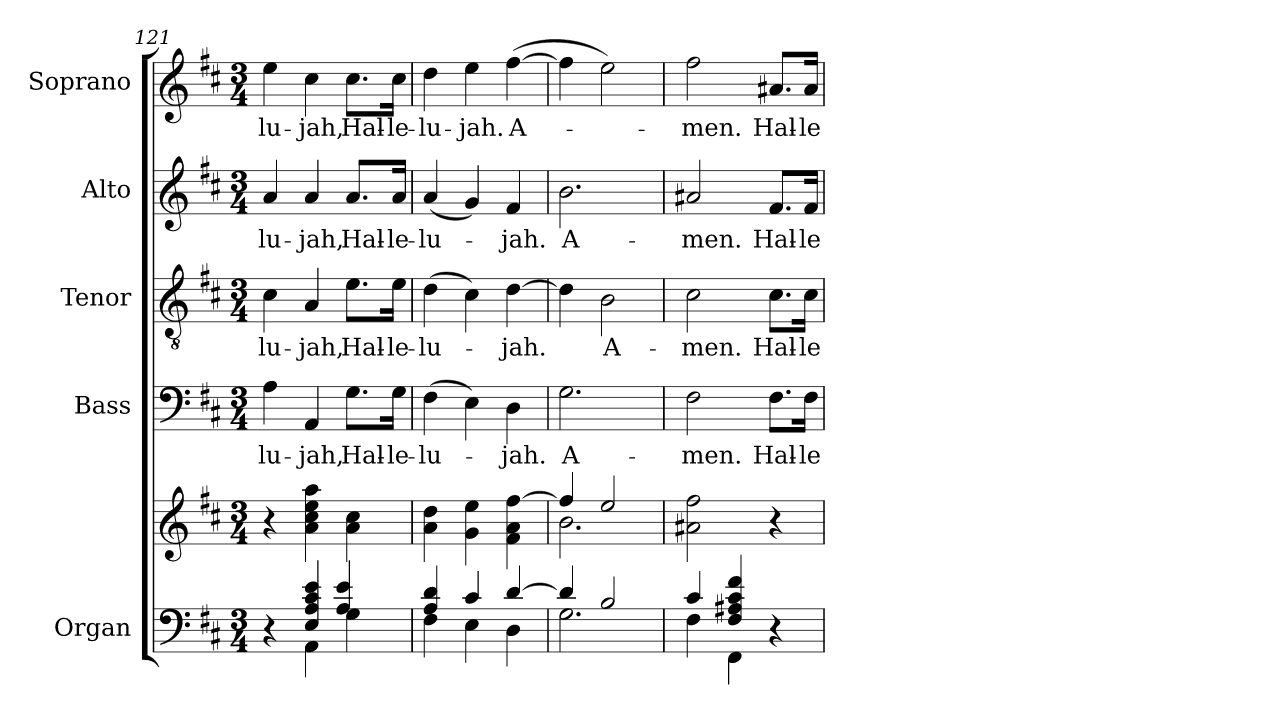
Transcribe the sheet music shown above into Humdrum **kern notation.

**kern	**kern	**kern	**text	**kern	**text	**kern	**text	**kern	**text
*part5	*part5	*part4	*part4	*part3	*part3	*part2	*part2	*part1	*part1
*staff6	*staff5	*staff4	*staff4	*staff3	*staff3	*staff2	*staff2	*staff1	*staff1
*I"Organ	*	*I"Bass	*	*I"Tenor	*	*I"Alto	*	*I"Soprano	*
*I'Org.	*	*I'B.	*	*I'T.	*	*I'A.	*	*I'S.	*
*clefF4	*clefG2	*clefF4	*	*clefGv2	*	*clefG2	*	*clefG2	*
*	*	*	*	*ITrd7c12	*	*	*	*	*
*k[f#c#]	*k[f#c#]	*k[f#c#]	*	*k[f#c#]	*	*k[f#c#]	*	*k[f#c#]	*
*D:	*D:	*D:	*	*D:	*	*D:	*	*D:	*
*M3/4	*M3/4	*M3/4	*	*M3/4	*	*M3/4	*	*M3/4	*
=121	=121	=121	=121	=121	=121	=121	=121	=121	=121
*^	*^	*	*	*	*	*	*	*	*
*	*^	*	*	*	*	*	*	*	*	*	*
!	!	!	!	!	!	!LO:LY:b:color=#000000	!	!	!	!	!	!
!	!	!	!	!	!	!	!	!LO:LY:b:color=#000000	!	!	!	!
!	!	!	!	!	!	!	!	!	!	!LO:LY:b:color=#000000	!	!
!	!	!	!	!	!	!	!	!	!	!	!	!LO:LY:b:color=#000000
4ryy	4ryy	4r	4ryy	4r	4Ai\	-lu-	4C#i\	-lu-	4ai/	-lu-	4eei\	-lu-
!	!	!	!	!	!	!LO:LY:b:color=#000000	!	!	!	!	!	!
!	!	!	!	!	!	!	!	!LO:LY:b:color=#000000	!	!	!	!
!	!	!	!	!	!	!	!	!	!	!LO:LY:b:color=#000000	!	!
!	!	!	!	!	!	!	!	!	!	!	!	!LO:LY:b:color=#000000
4Ei/ 4Ai 4c#i 4ei	4AAi\	4ryy	4ai\ 4cc#i 4eei 4aai	2ryy	4AAi/	-jah,	4AAi/	-jah,	4ai/	-jah,	4cc#i\	-jah,
!	!	!	!	!	!	!LO:LY:b:color=#000000	!	!	!	!	!	!
!	!	!	!	!	!	!	!	!LO:LY:b:color=#000000	!	!	!	!
!	!	!	!	!	!	!	!	!	!	!LO:LY:b:color=#000000	!	!
!	!	!	!	!	!	!	!	!	!	!	!	!LO:LY:b:color=#000000
4ryy	4Gi\	4Ai/ 4ei	4ai\ 4cc#i	.	8.Gi\L	Hal-	8.Ei\L	Hal-	8.ai/L	Hal-	8.cc#i\L	Hal-
!	!	!	!	!	!	!LO:LY:b:color=#000000	!	!	!	!	!	!
!	!	!	!	!	!	!	!	!LO:LY:b:color=#000000	!	!	!	!
!	!	!	!	!	!	!	!	!	!	!LO:LY:b:color=#000000	!	!
!	!	!	!	!	!	!	!	!	!	!	!	!LO:LY:b:color=#000000
.	.	.	.	.	16Gi\Jk	-le-	16Ei\Jk	-le-	16ai/Jk	-le-	16cc#i\Jk	-le-
*	*v	*v	*	*	*	*	*	*	*	*	*	*
*	*	*v	*v	*	*	*	*	*	*	*	*
=122	=122	=122	=122	=122	=122	=122	=122	=122	=122	=122
!	!	!	!	!LO:LY:b:color=#000000	!	!	!	!	!	!
!	!	!	!	!	!	!LO:LY:b:color=#000000	!	!	!	!
!	!	!	!	!	!	!	!	!LO:LY:b:color=#000000	!	!
!	!	!	!	!	!	!	!	!	!	!LO:LY:b:color=#000000
4Ai/ 4di	4F#i\	4ai\ 4ddi	(4F#i\	-lu-	(4Di\	-lu-	(4ai/	-lu-	4ddi\	-lu-
!	!	!	!	!	!	!	!	!	!	!LO:LY:b:color=#000000
4c#i/	4Ei\	4gi\ 4eei	4Ei\)	.	4C#i\)	.	4gi/)	.	4eei\	-jah.
!	!	!	!	!LO:LY:b:color=#000000	!	!	!	!	!	!
!	!	!	!	!	!	!LO:LY:b:color=#000000	!	!	!	!
!	!	!	!	!	!	!	!	!LO:LY:b:color=#000000	!	!
!	!	!	!	!	!	!	!	!	!	!LO:LY:b:color=#000000
[>4di/	4Di\	4f#i\ 4ai [>4ff#i	4Di\	-jah.	[>4Di\	-jah.	4f#i/	-jah.	([<4ff#i\	A-
=123	=123	=123	=123	=123	=123	=123	=123	=123	=123	=123
*	*	*^	*	*	*	*	*	*	*	*
!	!	!	!	!	!LO:LY:b:color=#000000	!	!	!	!	!	!
!	!	!	!	!	!	!	!	!	!LO:LY:b:color=#000000	!	!
4di/]	2.Gi\	4ff#i/]	2.bi\	2.Gi\	A-	4Di\]	.	2.bi\	A-	4ff#i\]	.
!	!	!	!	!	!	!	!LO:LY:b:color=#000000	!	!	!	!
2Bi/	.	2eei/	.	.	.	2BBi\	A-	.	.	2eei\)	.
*	*	*v	*v	*	*	*	*	*	*	*	*
=124	=124	=124	=124	=124	=124	=124	=124	=124	=124	=124
!	!	!	!	!LO:LY:b:color=#000000	!	!	!	!	!	!
!	!	!	!	!	!	!LO:LY:b:color=#000000	!	!	!	!
!	!	!	!	!	!	!	!	!LO:LY:b:color=#000000	!	!
!	!	!	!	!	!	!	!	!	!	!LO:LY:b:color=#000000
4c#i/	4F#i\	2a#Xi\ 2ff#i	2F#i\	-men.	2C#i\	-men.	2a#Xi/	-men.	2ff#i\	-men.
4F#i/ 4A#Xi 4c#i 4f#i	4FF#i\	.	.	.	.	.	.	.	.	.
!	!	!	!	!LO:LY:b:color=#000000	!	!	!	!	!	!
!	!	!	!	!	!	!LO:LY:b:color=#000000	!	!	!	!
!	!	!	!	!	!	!	!	!LO:LY:b:color=#000000	!	!
!	!	!	!	!	!	!	!	!	!	!LO:LY:b:color=#000000
4r	4ryy	4r	8.F#i\L	Hal-	8.C#i\L	Hal-	8.f#i/L	Hal-	8.a#Xi/L	Hal-
!	!	!	!	!LO:LY:b:color=#000000	!	!	!	!	!	!
!	!	!	!	!	!	!LO:LY:b:color=#000000	!	!	!	!
!	!	!	!	!	!	!	!	!LO:LY:b:color=#000000	!	!
!	!	!	!	!	!	!	!	!	!	!LO:LY:b:color=#000000
.	.	.	16F#i\Jk	-le-	16C#i\Jk	-le-	16f#i/Jk	-le-	16a#i/Jk	-le-
*v	*v	*	*	*	*	*	*	*	*	*
=	=	=	=	=	=	=	=	=	=
*-	*-	*-	*-	*-	*-	*-	*-	*-	*-
